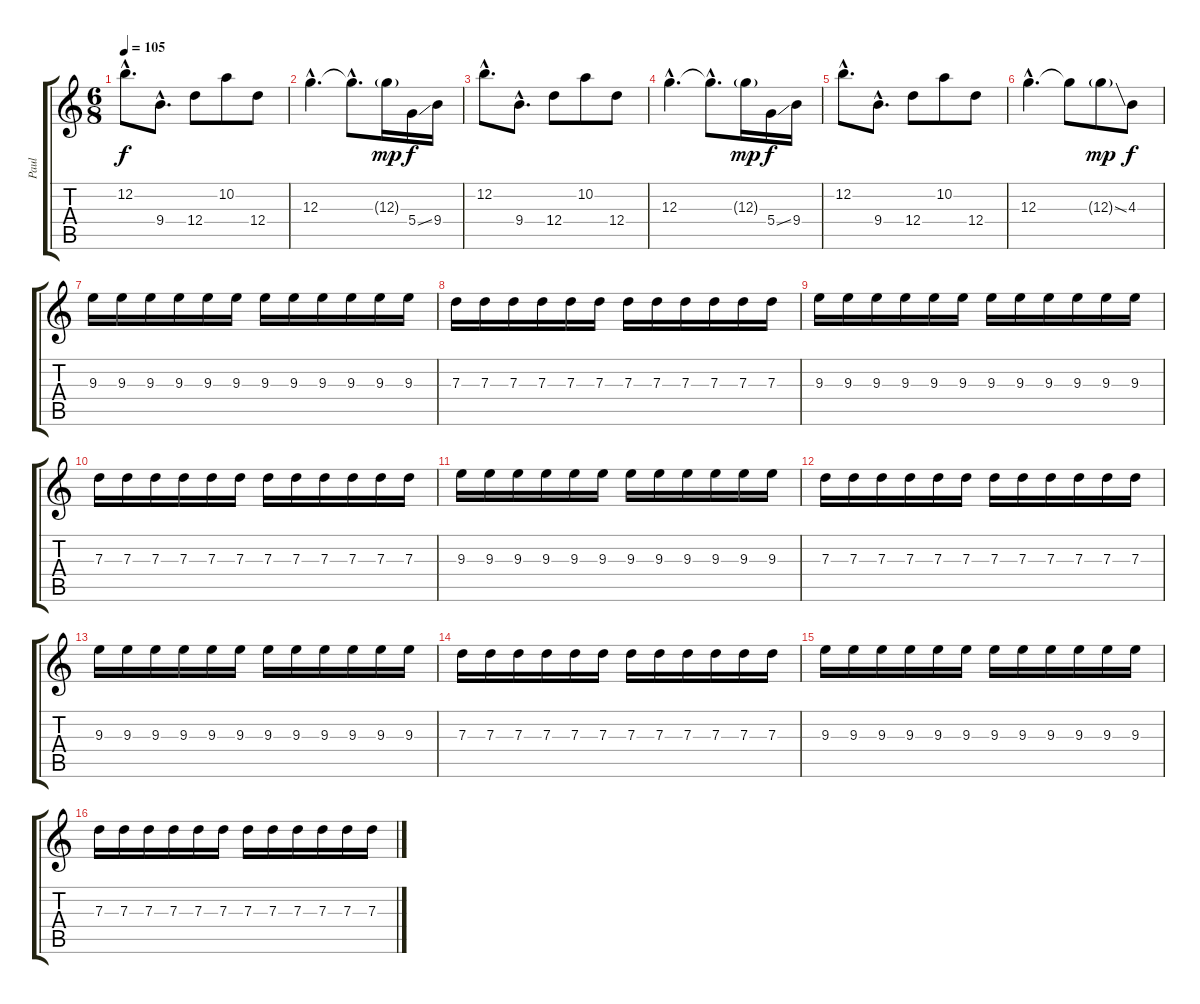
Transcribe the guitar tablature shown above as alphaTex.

\track ("Paul" "Paul") {instrument overdrivenguitar}
\staff {score tabs}
\tuning (E4 B3 G3 D3 A2 E2) {hide}
\ts (6 8)
\tempo 105
\clef g2
\ks c
12.2{hac}.8{d dy f} 9.4{hac}.8{d} 12.4.8 10.2.8 12.4.8 |
12.3{hac}.4{d} 12.3{hac t}.8{d} 12.3{g}.16{dy mp} 5.4{ss}.16{dy f} 9.4.16 |
12.2{hac}.8{d} 9.4{hac}.8{d} 12.4.8 10.2.8 12.4.8 |
12.3{hac}.4{d} 12.3{hac t}.8{d} 12.3{g}.16{dy mp} 5.4{ss}.16{dy f} 9.4.16 |
12.2{hac}.8{d} 9.4{hac}.8{d} 12.4.8 10.2.8 12.4.8 |
12.3{hac}.4{d} 12.3{t}.8 12.3{ss g}.8{dy mp} 4.3.8{dy f} |
9.3.16 9.3.16 9.3.16 9.3.16 9.3.16 9.3.16 9.3.16 9.3.16 9.3.16 9.3.16 9.3.16 9.3.16 |
7.3.16 7.3.16 7.3.16 7.3.16 7.3.16 7.3.16 7.3.16 7.3.16 7.3.16 7.3.16 7.3.16 7.3.16 |
9.3.16 9.3.16 9.3.16 9.3.16 9.3.16 9.3.16 9.3.16 9.3.16 9.3.16 9.3.16 9.3.16 9.3.16 |
7.3.16 7.3.16 7.3.16 7.3.16 7.3.16 7.3.16 7.3.16 7.3.16 7.3.16 7.3.16 7.3.16 7.3.16 |
9.3.16 9.3.16 9.3.16 9.3.16 9.3.16 9.3.16 9.3.16 9.3.16 9.3.16 9.3.16 9.3.16 9.3.16 |
7.3.16 7.3.16 7.3.16 7.3.16 7.3.16 7.3.16 7.3.16 7.3.16 7.3.16 7.3.16 7.3.16 7.3.16 |
9.3.16 9.3.16 9.3.16 9.3.16 9.3.16 9.3.16 9.3.16 9.3.16 9.3.16 9.3.16 9.3.16 9.3.16 |
7.3.16 7.3.16 7.3.16 7.3.16 7.3.16 7.3.16 7.3.16 7.3.16 7.3.16 7.3.16 7.3.16 7.3.16 |
9.3.16 9.3.16 9.3.16 9.3.16 9.3.16 9.3.16 9.3.16 9.3.16 9.3.16 9.3.16 9.3.16 9.3.16 |
7.3.16 7.3.16 7.3.16 7.3.16 7.3.16 7.3.16 7.3.16 7.3.16 7.3.16 7.3.16 7.3.16 7.3.16
